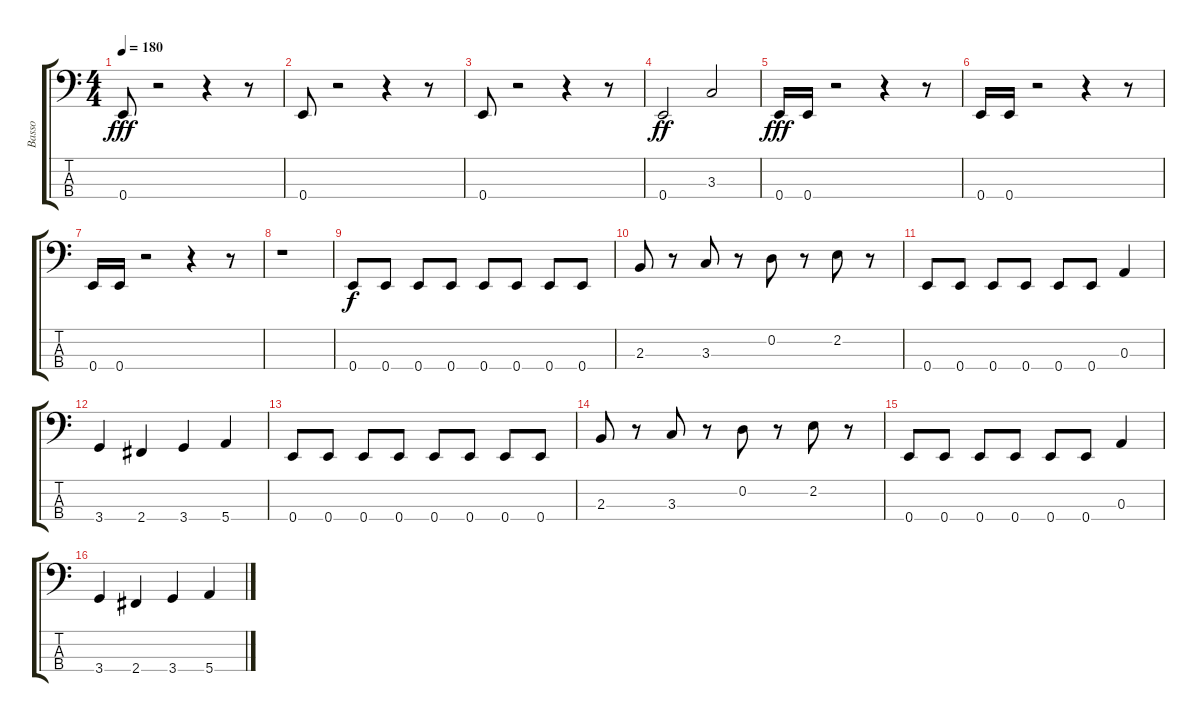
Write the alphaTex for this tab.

\track ("Basso" "Basso") {instrument electricbassfinger}
\staff {score tabs}
\tuning (G2 D2 A1 E1) {hide}
\ts (4 4)
\tempo 180
\clef f4
\ks c
0.4.8{dy fff instrument electricbassfinger} r.2 r.4 r.8 |
0.4.8 r.2 r.4 r.8 |
0.4.8 r.2 r.4 r.8 |
0.4.2{dy ff} 3.3.2 |
0.4.16{dy fff} 0.4.16 r.2 r.4 r.8 |
0.4.16 0.4.16 r.2 r.4 r.8 |
0.4.16 0.4.16 r.2 r.4 r.8 |
r.1 |
0.4.8{dy f} 0.4.8 0.4.8 0.4.8 0.4.8 0.4.8 0.4.8 0.4.8 |
2.3.8 r.8 3.3.8 r.8 0.2.8 r.8 2.2.8 r.8 |
0.4.8 0.4.8 0.4.8 0.4.8 0.4.8 0.4.8 0.3.4 |
3.4.4 2.4.4 3.4.4 5.4.4 |
0.4.8 0.4.8 0.4.8 0.4.8 0.4.8 0.4.8 0.4.8 0.4.8 |
2.3.8 r.8 3.3.8 r.8 0.2.8 r.8 2.2.8 r.8 |
0.4.8 0.4.8 0.4.8 0.4.8 0.4.8 0.4.8 0.3.4 |
3.4.4 2.4.4 3.4.4 5.4.4
